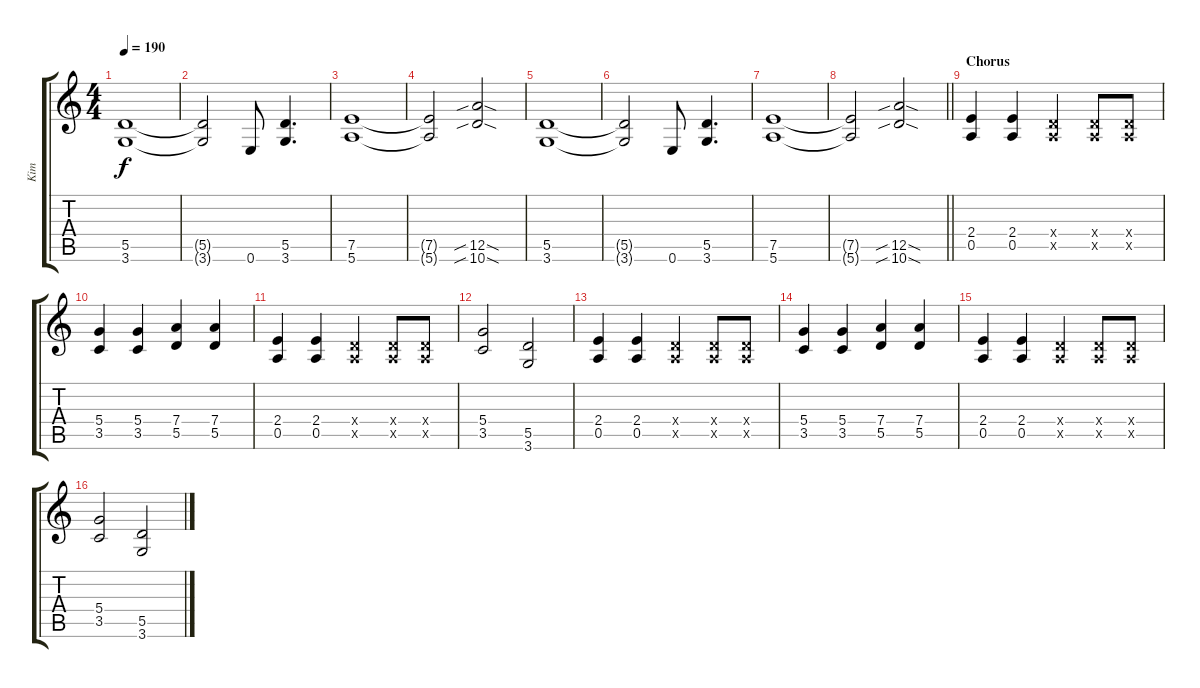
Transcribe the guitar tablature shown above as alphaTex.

\track ("Kim" "Kim") {instrument distortionguitar}
\staff {score tabs}
\tuning (E4 B3 G3 D3 A2 E2) {hide}
\ts (4 4)
\tempo 190
\clef g2
\ks c
(5.5 3.6).1{dy f} |
(5.5{t} 3.6{t}).2 0.6.8 (5.5 3.6).4{d} |
(7.5 5.6).1 |
(7.5{t} 5.6{t}).2 (12.5{sib sod} 10.6{sib sod}).2 |
(5.5 3.6).1 |
(5.5{t} 3.6{t}).2 0.6.8 (5.5 3.6).4{d} |
(7.5 5.6).1 |
\barLineRight lightlight
(7.5{t} 5.6{t}).2 (12.5{sib sod} 10.6{sib sod}).2 |
\section ("" "Chorus")
(2.4 0.5).4 (2.4 0.5).4 (0.4{x} 0.5{x}).4 (0.4{x} 0.5{x}).8 (0.4{x} 0.5{x}).8 |
(5.4 3.5).4 (5.4 3.5).4 (7.4 5.5).4 (7.4 5.5).4 |
(2.4 0.5).4 (2.4 0.5).4 (0.4{x} 0.5{x}).4 (0.4{x} 0.5{x}).8 (0.4{x} 0.5{x}).8 |
(5.4 3.5).2 (5.5 3.6).2 |
(2.4 0.5).4 (2.4 0.5).4 (0.4{x} 0.5{x}).4 (0.4{x} 0.5{x}).8 (0.4{x} 0.5{x}).8 |
(5.4 3.5).4 (5.4 3.5).4 (7.4 5.5).4 (7.4 5.5).4 |
(2.4 0.5).4 (2.4 0.5).4 (0.4{x} 0.5{x}).4 (0.4{x} 0.5{x}).8 (0.4{x} 0.5{x}).8 |
(5.4 3.5).2 (5.5 3.6).2
